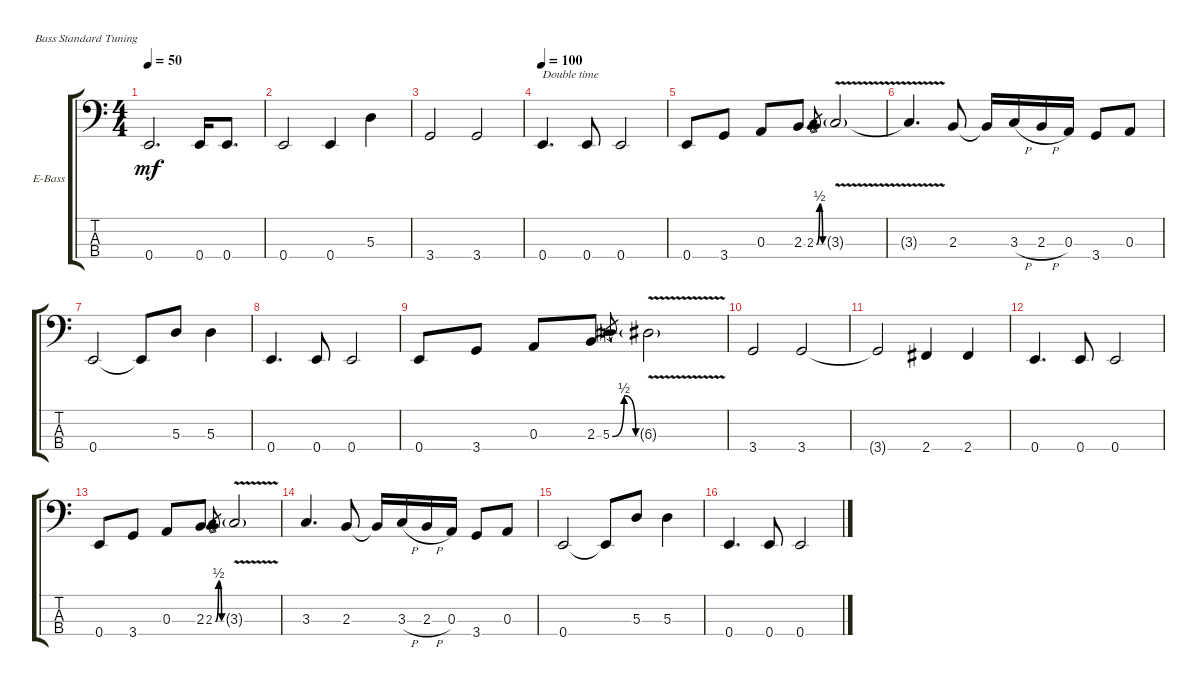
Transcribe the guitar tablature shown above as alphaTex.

\defaultSystemsLayout 4
\bracketExtendMode groupsimilarinstruments
\firstSystemTrackNameOrientation horizontal
\otherSystemsTrackNameOrientation horizontal
\track ("Electric Bass" "E-Bass") {instrument electricbassfinger}
\staff {score tabs}
\tuning (G2 D2 A1 E1)
\ts (4 4)
\tempo 50
\clef f4
\scale
0.333333
\ks c
0.4.2{d dy mf} 0.4.16 0.4.8{d} |
\scale
0.333333 0.4.2 0.4.4 5.3.4 |
\scale
0.333333 3.4.2 3.4.2 |
\tempo 100
\scale
0.333333 0.4.4{d txt "Double time"} 0.4.8 0.4.2 |
\scale
0.333333 0.4.8 3.4.8 0.3.8 2.3.8 2.3{be (bendrelease 0 0 10.2 2 20.4 2 30 0)}.8{gr} 3.3{v g}.2 |
\scale
0.333333 3.3{t}.4{d} 2.3.8 2.3{t}.16 3.3{h}.16 2.3{h}.16 0.3.16 3.4.8 0.3.8 |
\scale
0.333333 0.4.2 0.4{t}.8 5.3.8 5.3.4 |
\scale
0.333333 0.4.4{d} 0.4.8 0.4.2 |
\scale
0.333333 0.4.8 3.4.8 0.3.8 2.3.8 5.3{be (bendrelease 0 0 9.6 2 20.4 2 30 0)}.8{gr} 6.3{v g}.2 |
\scale
0.333333 3.4.2 3.4.2 |
\scale
0.333333 3.4{t}.2 2.4.4 2.4.4 |
\scale
0.333333 0.4.4{d} 0.4.8 0.4.2 |
\scale
0.333333 0.4.8 3.4.8 0.3.8 2.3.8 2.3{be (bendrelease 0 0 10.2 2 20.4 2 30 0)}.8{gr} 3.3{v g}.2 |
\scale
0.333333 3.3.4{d} 2.3.8 2.3{t}.16 3.3{h}.16 2.3{h}.16 0.3.16 3.4.8 0.3.8 |
\scale
0.333333 0.4.2 0.4{t}.8 5.3.8 5.3.4 |
\scale
0.333333 0.4.4{d} 0.4.8 0.4.2
